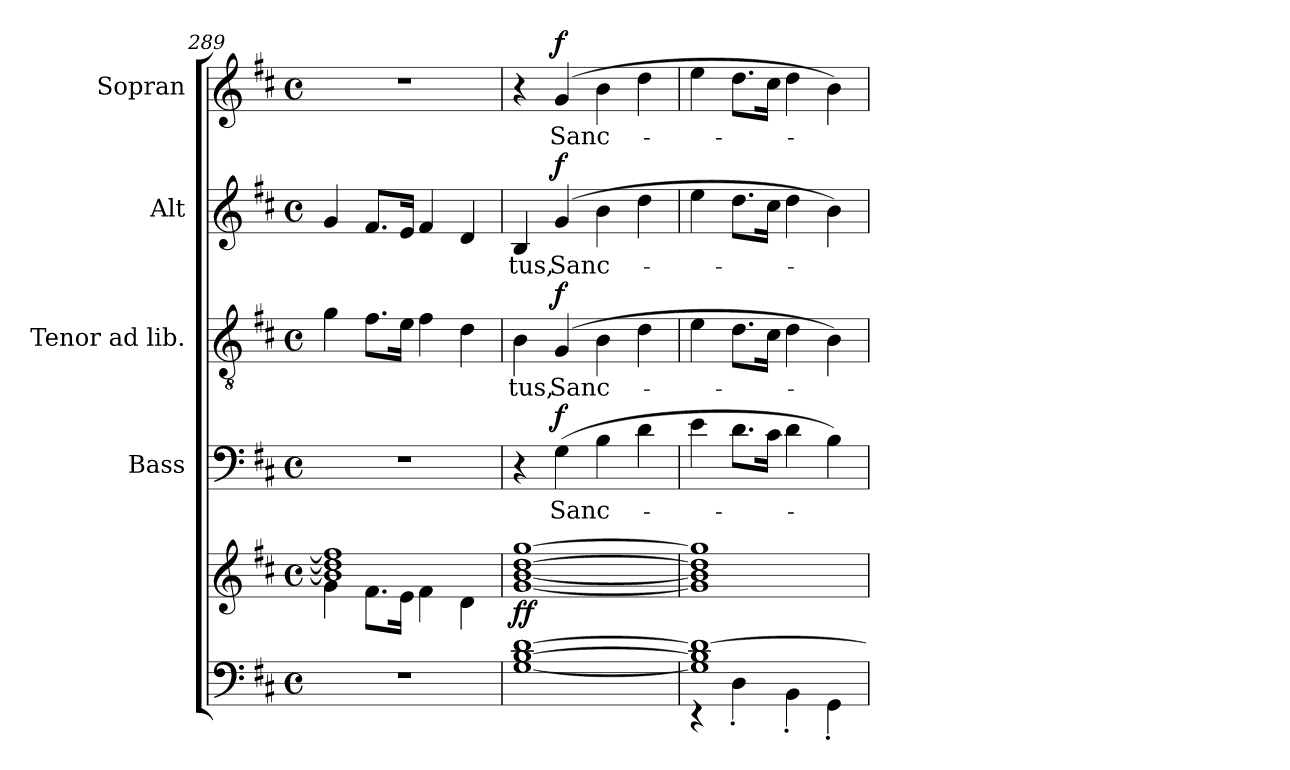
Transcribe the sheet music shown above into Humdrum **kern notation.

**kern	**kern	**dynam	**kern	**text	**dynam	**kern	**text	**dynam	**kern	**text	**dynam	**kern	**text	**dynam
*part5	*part5	*part5	*part4	*part4	*part4	*part3	*part3	*part3	*part2	*part2	*part2	*part1	*part1	*part1
*staff6	*staff5	*staff5/6	*staff4	*staff4	*staff4	*staff3	*staff3	*staff3	*staff2	*staff2	*staff2	*staff1	*staff1	*staff1
*	*	*	*I"Bass	*	*	*I"Tenor ad lib.	*	*	*I"Alt	*	*	*I"Sopran	*	*
*	*	*	*I'B.	*	*	*I'T.	*	*	*I'A.	*	*	*I'S.	*	*
*clefF4	*clefG2	*	*clefF4	*	*	*clefGv2	*	*	*clefG2	*	*	*clefG2	*	*
*k[f#c#]	*k[f#c#]	*	*k[f#c#]	*	*	*k[f#c#]	*	*	*k[f#c#]	*	*	*k[f#c#]	*	*
*D:	*D:	*	*D:	*	*	*D:	*	*	*D:	*	*	*D:	*	*
*M4/4	*M4/4	*	*M4/4	*	*	*M4/4	*	*	*M4/4	*	*	*M4/4	*	*
*met(c)	*met(c)	*	*met(c)	*	*	*met(c)	*	*	*met(c)	*	*	*met(c)	*	*
=289	=289	=289	=289	=289	=289	=289	=289	=289	=289	=289	=289	=289	=289	=289
*	*^	*	*	*	*	*	*	*	*	*	*	*	*	*
1r	1b] 1dd] 1ff#]	4g\	.	1r	.	.	4g\	.	.	4g/	.	.	1r	.	.
.	.	8.f#\L	.	.	.	.	8.f#\L	.	.	8.f#/L	.	.	.	.	.
.	.	16e\Jk	.	.	.	.	16e\Jk	.	.	16e/Jk	.	.	.	.	.
.	.	4f#\	.	.	.	.	4f#\	.	.	4f#/	.	.	.	.	.
.	.	4d\	.	.	.	.	4d\	.	.	4d/	.	.	.	.	.
!!LO:PB:g=z
=290	=290	=290	=290	=290	=290	=290	=290	=290	=290	=290	=290	=290	=290	=290	=290
!	!	!	!LO:DY:b	!	!	!	!	!LO:LY:b	!	!	!LO:LY:b	!	!	!	!
*	*v	*v	*	*	*	*	*	*	*	*	*	*	*	*	*
[1G [1B [1d	[1g [1b [1dd [1gg	ff	4r	.	.	4B\	-tus,	.	4B/	-tus,	.	4r	.	.
!	!	!	!	!LO:LY:b	!LO:DY:a	!	!LO:LY:b	!LO:DY:a	!	!LO:LY:b	!LO:DY:a	!	!LO:LY:b	!LO:DY:a
.	.	.	(>4G\	Sanc-	f	(4G/	Sanc-	f	(4g/	Sanc-	f	(4g/	Sanc-	f
.	.	.	4B\	.	.	4B\	.	.	4b\	.	.	4b\	.	.
.	.	.	4d\	.	.	4d\	.	.	4dd\	.	.	4dd\	.	.
=291	=291	=291	=291	=291	=291	=291	=291	=291	=291	=291	=291	=291	=291	=291
*^	*	*	*	*	*	*	*	*	*	*	*	*	*	*
1G] 1B] 1d_	4rEE	1g] 1b] 1dd] 1gg]	.	4e\	.	.	4e\	.	.	4ee\	.	.	4ee\	.	.
.	4D'>\	.	.	8.d\L	.	.	8.d\L	.	.	8.dd\L	.	.	8.dd\L	.	.
.	.	.	.	16c#\Jk	.	.	16c#\Jk	.	.	16cc#\Jk	.	.	16cc#\Jk	.	.
.	4BB'>\	.	.	4d\	.	.	4d\	.	.	4dd\	.	.	4dd\	.	.
.	4GG'>\	.	.	4B\)	.	.	4B\)	.	.	4b\)	.	.	4b\)	.	.
*v	*v	*	*	*	*	*	*	*	*	*	*	*	*	*	*
=	=	=	=	=	=	=	=	=	=	=	=	=	=	=
*-	*-	*-	*-	*-	*-	*-	*-	*-	*-	*-	*-	*-	*-	*-
